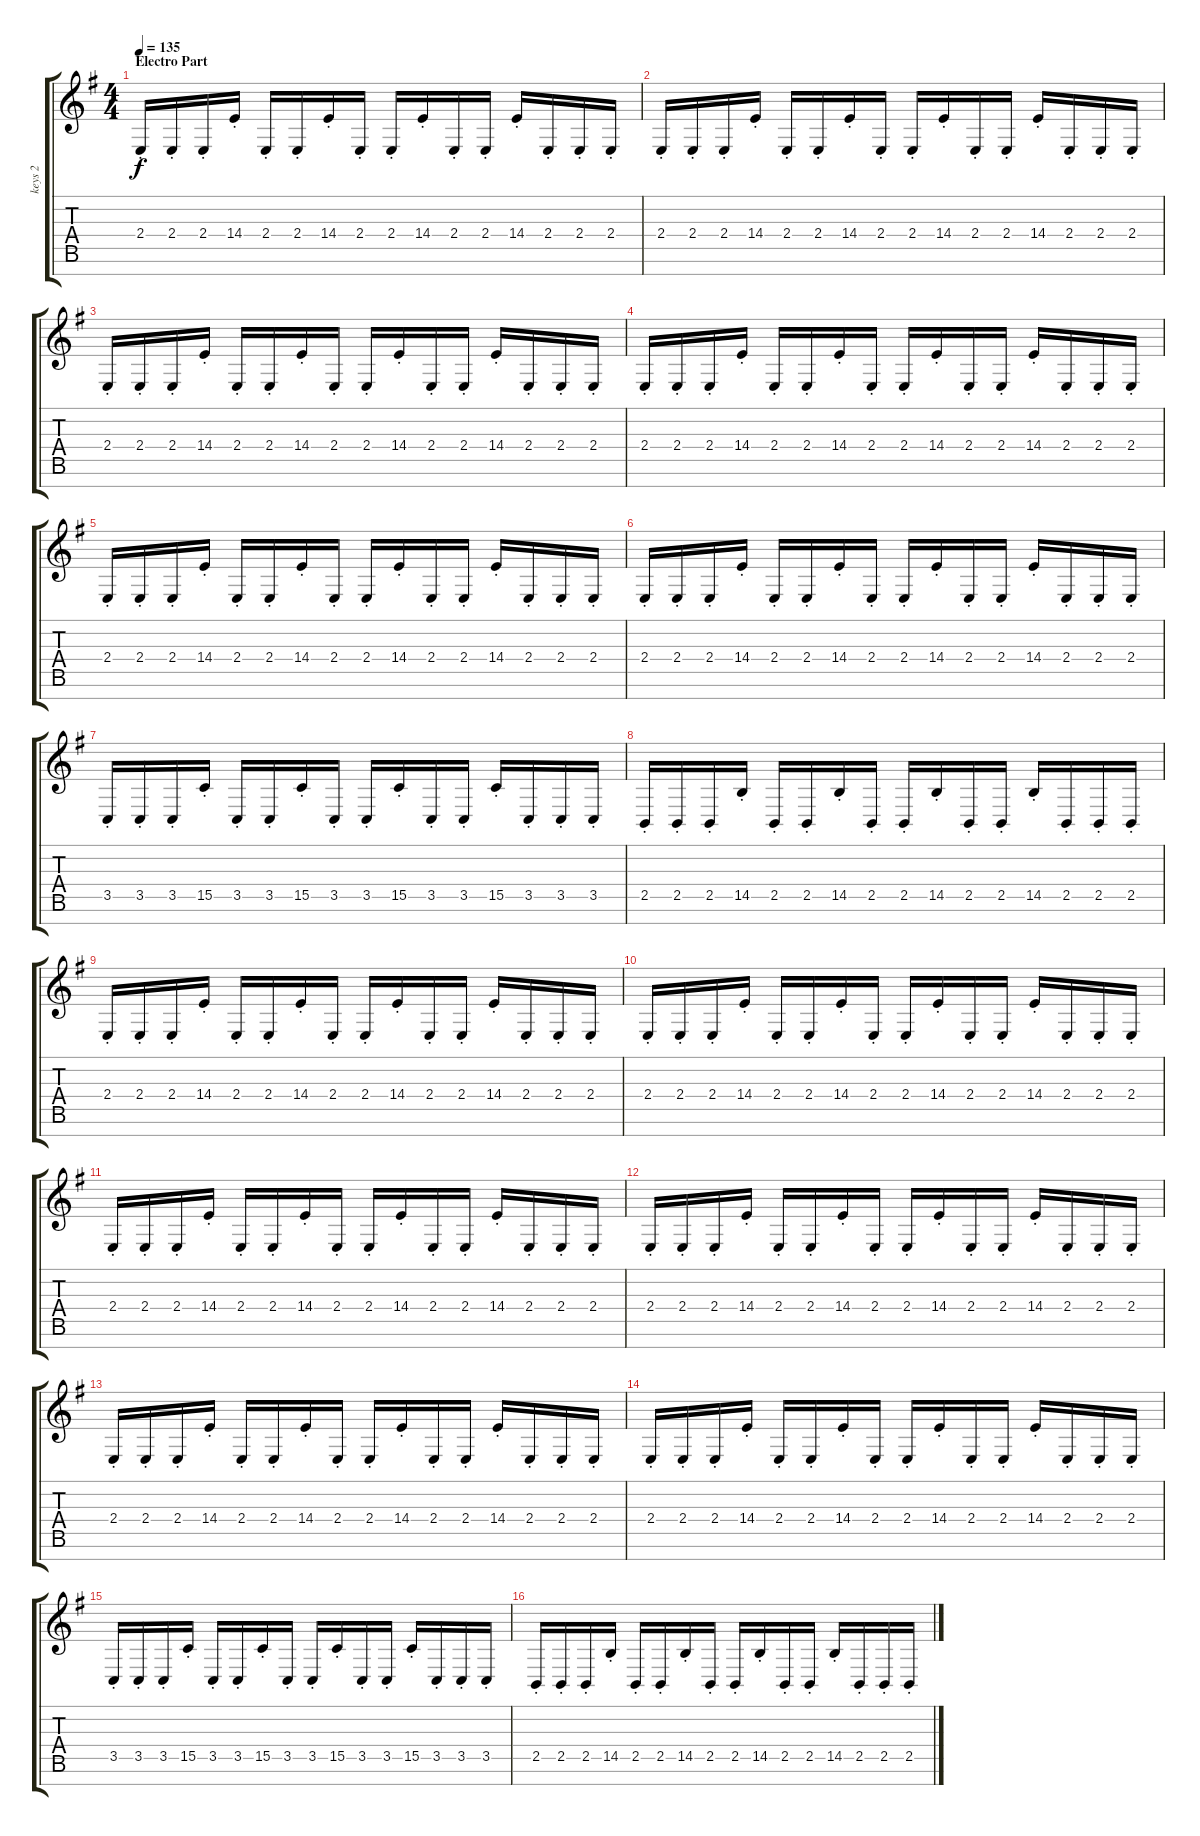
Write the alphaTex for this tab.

\track ("keys 2" "keys 2") {instrument lead2sawtooth}
\staff {score tabs}
\tuning (E4 B3 G3 D3 A2 E2 B1) {hide}
\ts (4 4)
\section ("" "Electro Part")
\tempo 135
\clef g2
\ks eminor
2.4{st}.16{dy f} 2.4{st}.16 2.4{st}.16 14.4{st}.16 2.4{st}.16 2.4{st}.16 14.4{st}.16 2.4{st}.16 2.4{st}.16 14.4{st}.16 2.4{st}.16 2.4{st}.16 14.4{st}.16 2.4{st}.16 2.4{st}.16 2.4{st}.16 |
2.4{st}.16 2.4{st}.16 2.4{st}.16 14.4{st}.16 2.4{st}.16 2.4{st}.16 14.4{st}.16 2.4{st}.16 2.4{st}.16 14.4{st}.16 2.4{st}.16 2.4{st}.16 14.4{st}.16 2.4{st}.16 2.4{st}.16 2.4{st}.16 |
2.4{st}.16 2.4{st}.16 2.4{st}.16 14.4{st}.16 2.4{st}.16 2.4{st}.16 14.4{st}.16 2.4{st}.16 2.4{st}.16 14.4{st}.16 2.4{st}.16 2.4{st}.16 14.4{st}.16 2.4{st}.16 2.4{st}.16 2.4{st}.16 |
2.4{st}.16 2.4{st}.16 2.4{st}.16 14.4{st}.16 2.4{st}.16 2.4{st}.16 14.4{st}.16 2.4{st}.16 2.4{st}.16 14.4{st}.16 2.4{st}.16 2.4{st}.16 14.4{st}.16 2.4{st}.16 2.4{st}.16 2.4{st}.16 |
2.4{st}.16 2.4{st}.16 2.4{st}.16 14.4{st}.16 2.4{st}.16 2.4{st}.16 14.4{st}.16 2.4{st}.16 2.4{st}.16 14.4{st}.16 2.4{st}.16 2.4{st}.16 14.4{st}.16 2.4{st}.16 2.4{st}.16 2.4{st}.16 |
2.4{st}.16 2.4{st}.16 2.4{st}.16 14.4{st}.16 2.4{st}.16 2.4{st}.16 14.4{st}.16 2.4{st}.16 2.4{st}.16 14.4{st}.16 2.4{st}.16 2.4{st}.16 14.4{st}.16 2.4{st}.16 2.4{st}.16 2.4{st}.16 |
3.5{st}.16 3.5{st}.16 3.5{st}.16 15.5{st}.16 3.5{st}.16 3.5{st}.16 15.5{st}.16 3.5{st}.16 3.5{st}.16 15.5{st}.16 3.5{st}.16 3.5{st}.16 15.5{st}.16 3.5{st}.16 3.5{st}.16 3.5{st}.16 |
2.5{st}.16 2.5{st}.16 2.5{st}.16 14.5{st}.16 2.5{st}.16 2.5{st}.16 14.5{st}.16 2.5{st}.16 2.5{st}.16 14.5{st}.16 2.5{st}.16 2.5{st}.16 14.5{st}.16 2.5{st}.16 2.5{st}.16 2.5{st}.16 |
2.4{st}.16 2.4{st}.16 2.4{st}.16 14.4{st}.16 2.4{st}.16 2.4{st}.16 14.4{st}.16 2.4{st}.16 2.4{st}.16 14.4{st}.16 2.4{st}.16 2.4{st}.16 14.4{st}.16 2.4{st}.16 2.4{st}.16 2.4{st}.16 |
2.4{st}.16 2.4{st}.16 2.4{st}.16 14.4{st}.16 2.4{st}.16 2.4{st}.16 14.4{st}.16 2.4{st}.16 2.4{st}.16 14.4{st}.16 2.4{st}.16 2.4{st}.16 14.4{st}.16 2.4{st}.16 2.4{st}.16 2.4{st}.16 |
2.4{st}.16 2.4{st}.16 2.4{st}.16 14.4{st}.16 2.4{st}.16 2.4{st}.16 14.4{st}.16 2.4{st}.16 2.4{st}.16 14.4{st}.16 2.4{st}.16 2.4{st}.16 14.4{st}.16 2.4{st}.16 2.4{st}.16 2.4{st}.16 |
2.4{st}.16 2.4{st}.16 2.4{st}.16 14.4{st}.16 2.4{st}.16 2.4{st}.16 14.4{st}.16 2.4{st}.16 2.4{st}.16 14.4{st}.16 2.4{st}.16 2.4{st}.16 14.4{st}.16 2.4{st}.16 2.4{st}.16 2.4{st}.16 |
2.4{st}.16 2.4{st}.16 2.4{st}.16 14.4{st}.16 2.4{st}.16 2.4{st}.16 14.4{st}.16 2.4{st}.16 2.4{st}.16 14.4{st}.16 2.4{st}.16 2.4{st}.16 14.4{st}.16 2.4{st}.16 2.4{st}.16 2.4{st}.16 |
2.4{st}.16 2.4{st}.16 2.4{st}.16 14.4{st}.16 2.4{st}.16 2.4{st}.16 14.4{st}.16 2.4{st}.16 2.4{st}.16 14.4{st}.16 2.4{st}.16 2.4{st}.16 14.4{st}.16 2.4{st}.16 2.4{st}.16 2.4{st}.16 |
3.5{st}.16 3.5{st}.16 3.5{st}.16 15.5{st}.16 3.5{st}.16 3.5{st}.16 15.5{st}.16 3.5{st}.16 3.5{st}.16 15.5{st}.16 3.5{st}.16 3.5{st}.16 15.5{st}.16 3.5{st}.16 3.5{st}.16 3.5{st}.16 |
2.5{st}.16 2.5{st}.16 2.5{st}.16 14.5{st}.16 2.5{st}.16 2.5{st}.16 14.5{st}.16 2.5{st}.16 2.5{st}.16 14.5{st}.16 2.5{st}.16 2.5{st}.16 14.5{st}.16 2.5{st}.16 2.5{st}.16 2.5{st}.16
